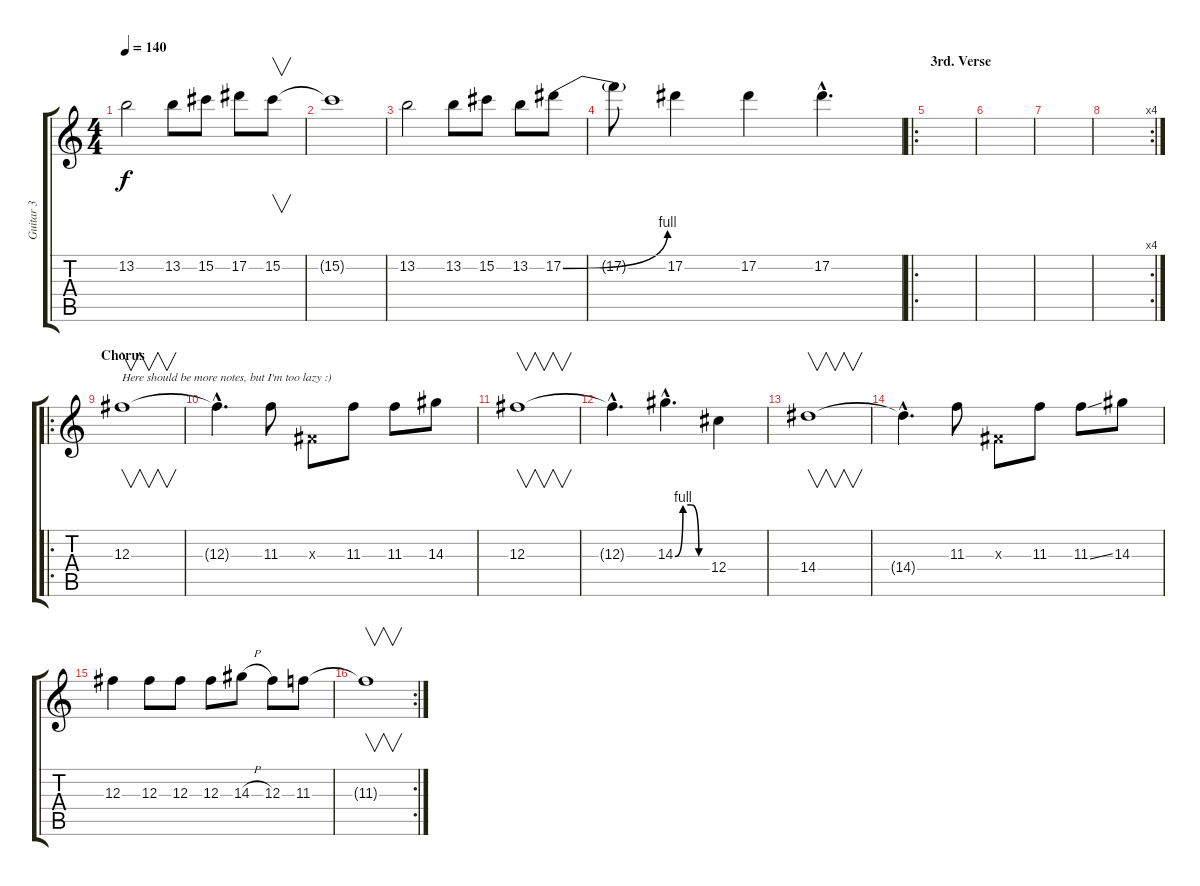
\track ("Guitar 3" "Guitar 3") {instrument distortionguitar}
\staff {score tabs}
\tuning (Eb4 Bb3 Gb3 Db3 Ab2 Eb2) {hide}
\ts (4 4)
\tempo 140
\clef g2
\ks c
13.2.2{dy f} 13.2.8 15.2.8 17.2.8 15.2.8{v} |
15.2{t}.1 |
13.2.2 13.2.8 15.2.8 13.2.8 17.2{be (bend 0 0 60 4)}.8 |
17.2{t}.8 17.2.4 17.2.4 17.2{hac}.4{d} |
\ro
\section ("" "3rd. Verse")
|
|
|
\rc 4
|
\ro
\section ("" "Chorus")
12.3.1{v txt "Here should be more notes, but I'm too lazy :)"} |
12.3{hac t}.4{d} 11.3.8 0.3{x}.8 11.3.8 11.3.8 14.3.8 |
12.3.1{v} |
12.3{hac t}.4{d} 14.3{be (custom 0 0 15 4 30 4 45 0 60 0) hac}.4{d} 12.4.4 |
14.4.1{v} |
14.4{hac t}.4{d} 11.3.8 0.3{x}.8 11.3.8 11.3{ss}.8 14.3.8 |
12.3.4 12.3.8 12.3.8 12.3.8 14.3{h}.8 12.3.8 11.3.8 |
\rc 2
11.3{t}.1{v}
